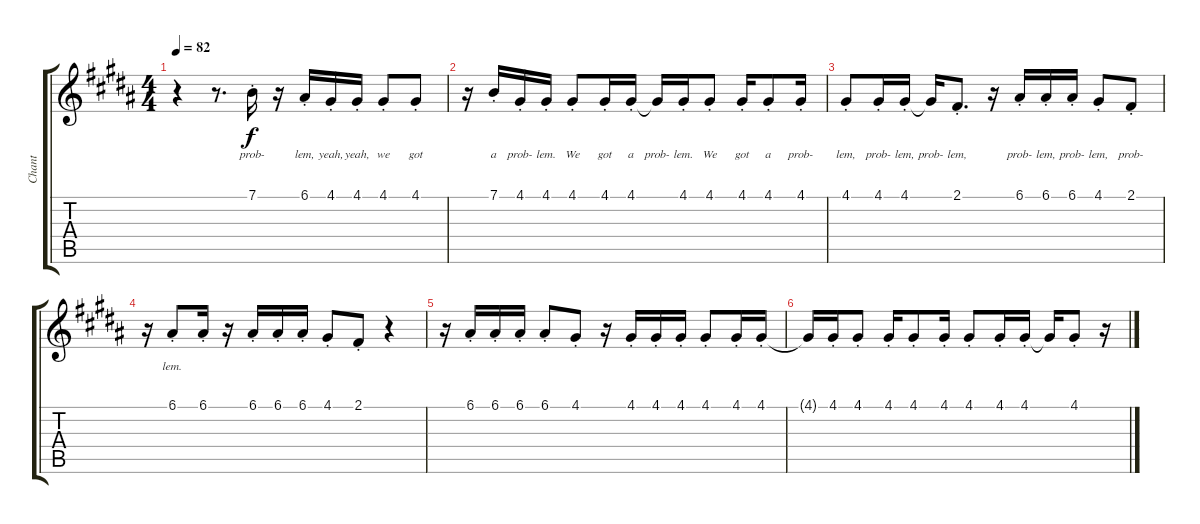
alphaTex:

\track ("Chant" "Chant") {instrument trumpet}
\staff {score tabs}
\tuning (E4 B3 G3 D3 A2 E2) {hide}
\ts (4 4)
\tempo 82
\clef g2
\ks b
r.4{dy f} r.8{d} 7.1{st}.16{lyrics (0 "prob-") lyrics (1 "") lyrics (2 "") lyrics (3 "") lyrics (4 "")} r.16 6.1{st}.16{lyrics (0 "lem,") lyrics (1 "") lyrics (2 "") lyrics (3 "") lyrics (4 "")} 4.1{st}.16{lyrics (0 "yeah,") lyrics (1 "") lyrics (2 "") lyrics (3 "") lyrics (4 "")} 4.1{st}.16{lyrics (0 "yeah,") lyrics (1 "") lyrics (2 "") lyrics (3 "") lyrics (4 "")} 4.1{st}.8{lyrics (0 "we") lyrics (1 "") lyrics (2 "") lyrics (3 "") lyrics (4 "")} 4.1{st}.8{lyrics (0 "got") lyrics (1 "") lyrics (2 "") lyrics (3 "") lyrics (4 "")} |
r.16 7.1{st}.16{lyrics (0 "a") lyrics (1 "") lyrics (2 "") lyrics (3 "") lyrics (4 "")} 4.1{st}.16{lyrics (0 "prob-") lyrics (1 "") lyrics (2 "") lyrics (3 "") lyrics (4 "")} 4.1{st}.16{lyrics (0 "lem.") lyrics (1 "") lyrics (2 "") lyrics (3 "") lyrics (4 "")} 4.1{st}.8{lyrics (0 "We") lyrics (1 "") lyrics (2 "") lyrics (3 "") lyrics (4 "")} 4.1{st}.16{lyrics (0 "got") lyrics (1 "") lyrics (2 "") lyrics (3 "") lyrics (4 "")} 4.1{st}.16{lyrics (0 "a") lyrics (1 "") lyrics (2 "") lyrics (3 "") lyrics (4 "")} 4.1{t}.16{lyrics (0 "prob-") lyrics (1 "") lyrics (2 "") lyrics (3 "") lyrics (4 "")} 4.1{st}.16{lyrics (0 "lem.") lyrics (1 "") lyrics (2 "") lyrics (3 "") lyrics (4 "")} 4.1{st}.8{lyrics (0 "We") lyrics (1 "") lyrics (2 "") lyrics (3 "") lyrics (4 "")} 4.1{st}.16{lyrics (0 "got") lyrics (1 "") lyrics (2 "") lyrics (3 "") lyrics (4 "")} 4.1{st}.8{lyrics (0 "a") lyrics (1 "") lyrics (2 "") lyrics (3 "") lyrics (4 "")} 4.1{st}.16{lyrics (0 "prob-") lyrics (1 "") lyrics (2 "") lyrics (3 "") lyrics (4 "")} |
4.1{st}.8{lyrics (0 "lem,") lyrics (1 "") lyrics (2 "") lyrics (3 "") lyrics (4 "")} 4.1{st}.16{lyrics (0 "prob-") lyrics (1 "") lyrics (2 "") lyrics (3 "") lyrics (4 "")} 4.1{st}.16{lyrics (0 "lem,") lyrics (1 "") lyrics (2 "") lyrics (3 "") lyrics (4 "")} 4.1{t}.16{lyrics (0 "prob-") lyrics (1 "") lyrics (2 "") lyrics (3 "") lyrics (4 "")} 2.1{st}.8{d lyrics (0 "lem,") lyrics (1 "") lyrics (2 "") lyrics (3 "") lyrics (4 "")} r.16 6.1{st}.16{lyrics (0 "prob-") lyrics (1 "") lyrics (2 "") lyrics (3 "") lyrics (4 "")} 6.1{st}.16{lyrics (0 "lem,") lyrics (1 "") lyrics (2 "") lyrics (3 "") lyrics (4 "")} 6.1{st}.16{lyrics (0 "prob-") lyrics (1 "") lyrics (2 "") lyrics (3 "") lyrics (4 "")} 4.1{st}.8{lyrics (0 "lem,") lyrics (1 "") lyrics (2 "") lyrics (3 "") lyrics (4 "")} 2.1{st}.8{lyrics (0 "prob-") lyrics (1 "") lyrics (2 "") lyrics (3 "") lyrics (4 "")} |
r.16 6.1{st}.8{lyrics (0 "lem.") lyrics (1 "") lyrics (2 "") lyrics (3 "") lyrics (4 "")} 6.1{st}.16 r.16 6.1{st}.16 6.1{st}.16 6.1{st}.16 4.1{st}.8 2.1{st}.8 r.4 |
r.16 6.1{st}.16 6.1{st}.16 6.1{st}.16 6.1{st}.8 4.1{st}.8 r.16 4.1{st}.16 4.1{st}.16 4.1{st}.16 4.1{st}.8 4.1{st}.16 4.1{st}.16 |
4.1{t}.16 4.1{st}.16 4.1{st}.8 4.1{st}.16 4.1{st}.8 4.1{st}.16 4.1{st}.8 4.1{st}.16 4.1{st}.16 4.1{t}.16 4.1{st}.8 r.16
